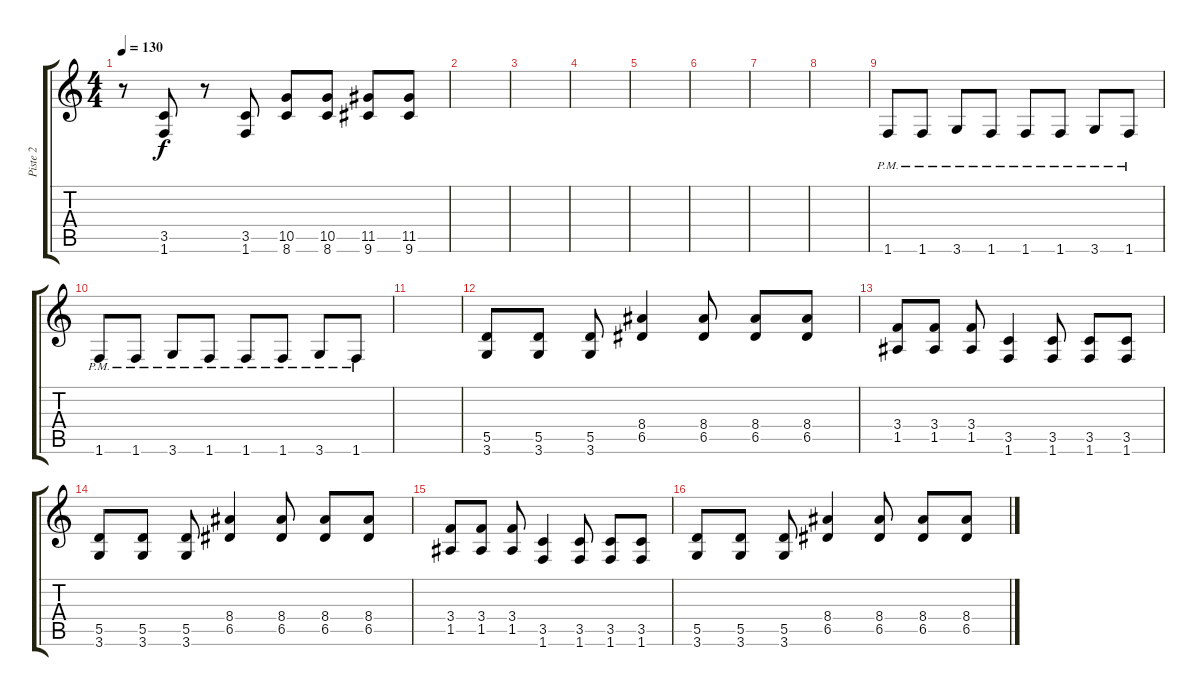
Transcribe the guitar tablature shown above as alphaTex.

\track ("Piste 2" "Piste 2") {instrument distortionguitar}
\staff {score tabs}
\tuning (E4 B3 G3 D3 A2 E2) {hide}
\ts (4 4)
\tempo 130
\clef g2
\ks c
r.8{dy f} (3.5 1.6).8 r.8 (3.5 1.6).8 (10.5 8.6).8 (10.5 8.6).8 (11.5 9.6).8 (11.5 9.6).8 |
|
|
|
|
|
|
|
1.6{pm}.8 1.6{pm}.8 3.6{pm}.8 1.6{pm}.8 1.6{pm}.8 1.6{pm}.8 3.6{pm}.8 1.6{pm}.8 |
1.6{pm}.8 1.6{pm}.8 3.6{pm}.8 1.6{pm}.8 1.6{pm}.8 1.6{pm}.8 3.6{pm}.8 1.6{pm}.8 |
|
(5.5 3.6).8 (5.5 3.6).8 (5.5 3.6).8 (8.4 6.5).4 (8.4 6.5).8 (8.4 6.5).8 (8.4 6.5).8 |
(3.4 1.5).8 (3.4 1.5).8 (3.4 1.5).8 (3.5 1.6).4 (3.5 1.6).8 (3.5 1.6).8 (3.5 1.6).8 |
(5.5 3.6).8 (5.5 3.6).8 (5.5 3.6).8 (8.4 6.5).4 (8.4 6.5).8 (8.4 6.5).8 (8.4 6.5).8 |
(3.4 1.5).8 (3.4 1.5).8 (3.4 1.5).8 (3.5 1.6).4 (3.5 1.6).8 (3.5 1.6).8 (3.5 1.6).8 |
(5.5 3.6).8 (5.5 3.6).8 (5.5 3.6).8 (8.4 6.5).4 (8.4 6.5).8 (8.4 6.5).8 (8.4 6.5).8
